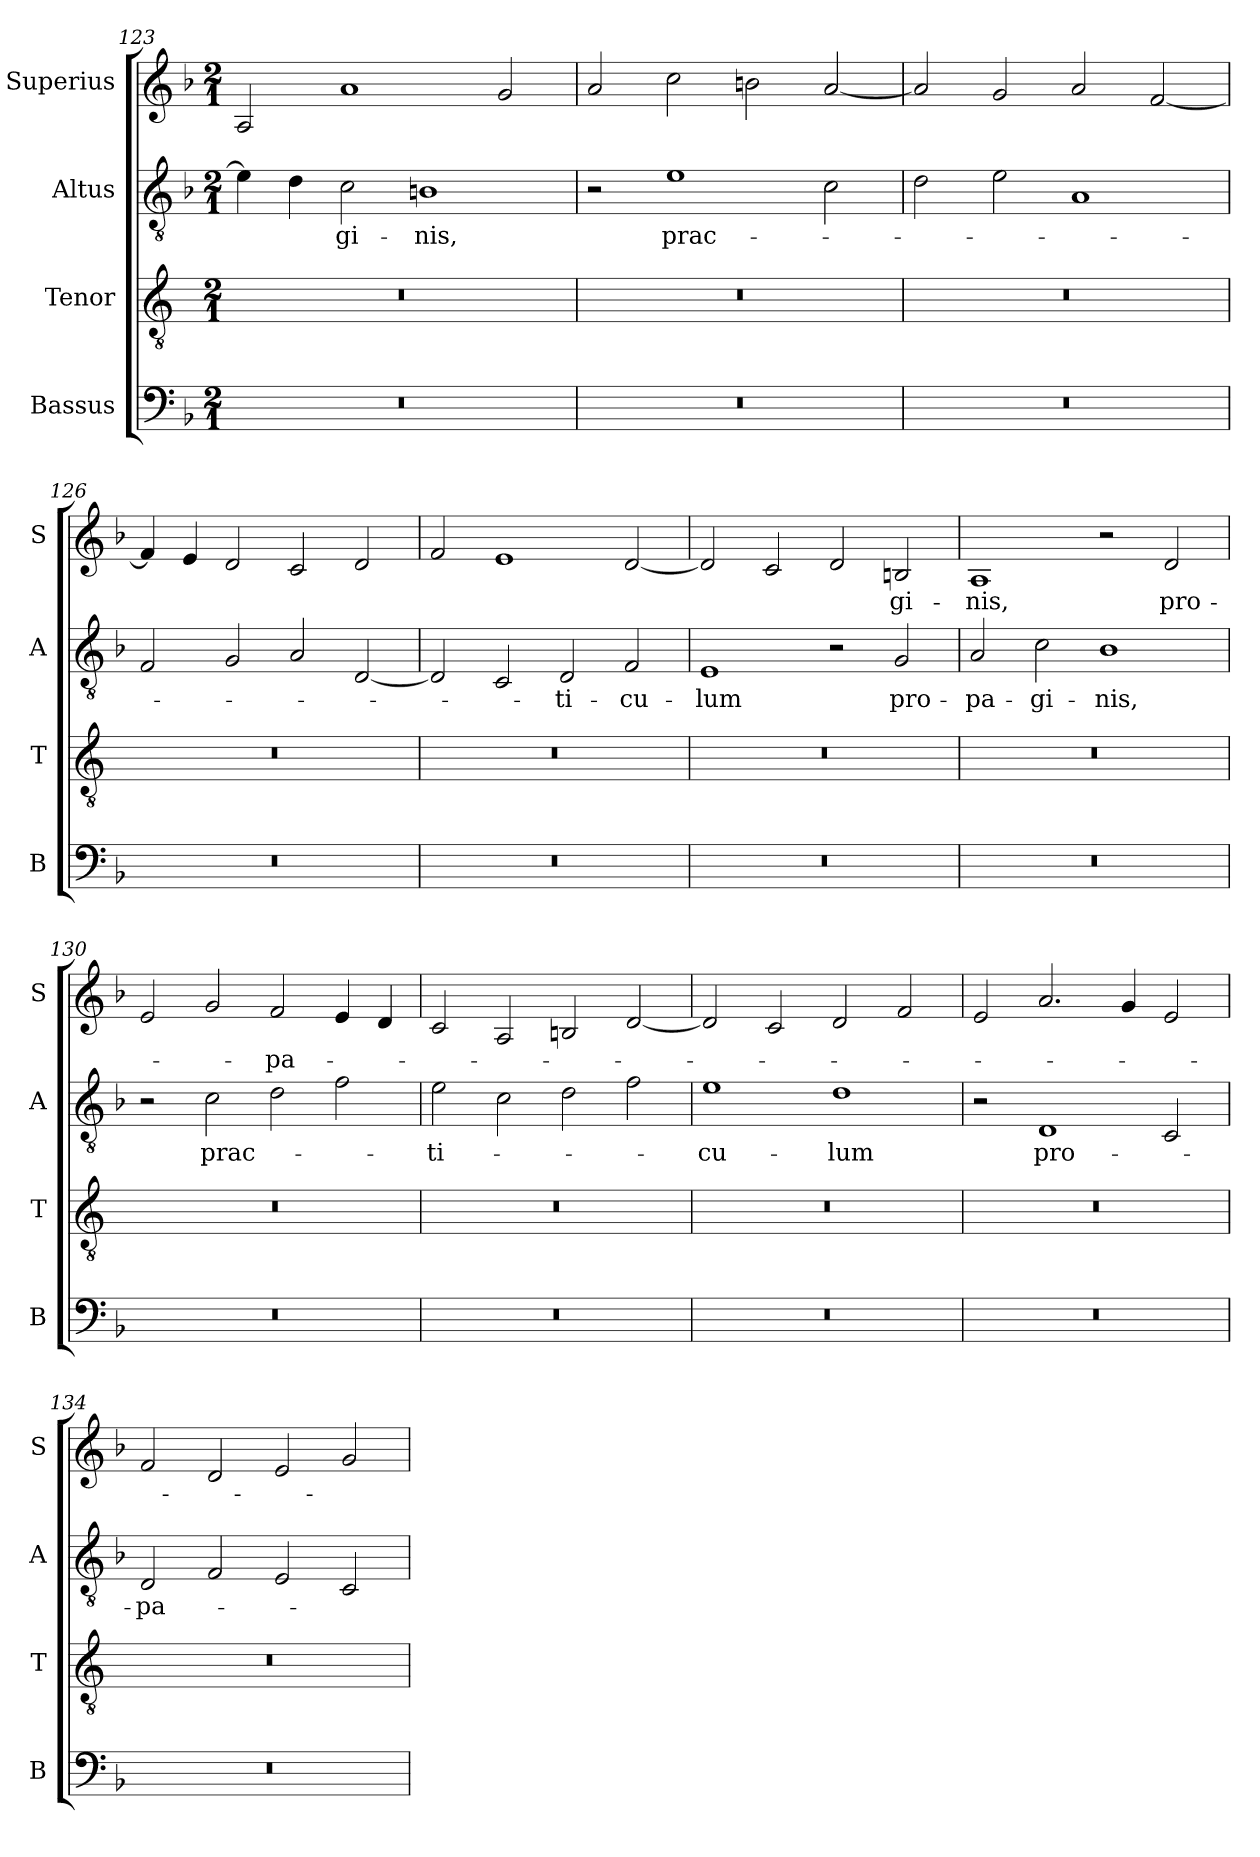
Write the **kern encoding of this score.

**kern	**kern	**kern	**text	**kern	**text
*part4	*part3	*part2	*part2	*part1	*part1
*staff4	*staff3	*staff2	*staff2	*staff1	*staff1
*I"Bassus	*I"Tenor	*I"Altus	*	*I"Superius	*
*I'B	*I'T	*I'A	*	*I'S	*
*clefF4	*clefGv2	*clefGv2	*	*clefG2	*
*k[b-]	*k[]	*k[b-]	*	*k[b-]	*
*M2/1	*M2/1	*M2/1	*	*M2/1	*
=123	=123	=123	=123	=123	=123
0r	0r	4e\]	.	2A/	.
.	.	4d\	.	.	.
.	.	2c\	-gi-	1a	.
.	.	1Bn	-nis,	.	.
.	.	.	.	2g/	.
=124	=124	=124	=124	=124	=124
0r	0r	2r	.	2a/	.
.	.	1e	prac-	2cc\	.
.	.	.	.	2bn\	.
.	.	2c\	.	[2a/	.
=125	=125	=125	=125	=125	=125
0r	0r	2d\	.	2a/]	.
.	.	2e\	.	2g/	.
.	.	1A	.	2a/	.
.	.	.	.	[2f/	.
=126	=126	=126	=126	=126	=126
0r	0r	2F/	.	4f/]	.
.	.	.	.	4e/	.
.	.	2G/	.	2d/	.
.	.	2A/	.	2c/	.
.	.	[2D/	.	2d/	.
=127	=127	=127	=127	=127	=127
0r	0r	2D/]	.	2f/	.
.	.	2C/	.	1e	.
.	.	2D/	-ti-	.	.
.	.	2F/	-cu-	[2d/	.
=128	=128	=128	=128	=128	=128
0r	0r	1E	-lum	2d/]	.
.	.	.	.	2c/	.
.	.	2r	.	2d/	.
.	.	2G/	pro-	2Bn/	-gi-
=129	=129	=129	=129	=129	=129
0r	0r	2A/	-pa-	1A	-nis,
.	.	2c\	-gi-	.	.
.	.	1B-	-nis,	2r	.
.	.	.	.	2d/	pro-
=130	=130	=130	=130	=130	=130
0r	0r	2r	.	2e/	.
.	.	2c\	prac-	2g/	.
.	.	2d\	.	2f/	-pa-
.	.	2f\	.	4e/	.
.	.	.	.	4d/	.
=131	=131	=131	=131	=131	=131
0r	0r	2e\	-ti-	2c/	.
.	.	2c\	.	2A/	.
.	.	2d\	.	2Bn/	.
.	.	2f\	.	[2d/	.
=132	=132	=132	=132	=132	=132
0r	0r	1e	-cu-	2d/]	.
.	.	.	.	2c/	.
.	.	1d	-lum	2d/	.
.	.	.	.	2f/	.
=133	=133	=133	=133	=133	=133
0r	0r	2r	.	2e/	.
.	.	1D	pro-	2.a/	.
.	.	.	.	4g/	.
.	.	2C/	.	2e/	.
=134	=134	=134	=134	=134	=134
0r	0r	2D/	-pa-	2f/	.
.	.	2F/	.	2d/	.
.	.	2E/	.	2e/	.
.	.	2C/	.	2g/	.
=	=	=	=	=	=
*-	*-	*-	*-	*-	*-
